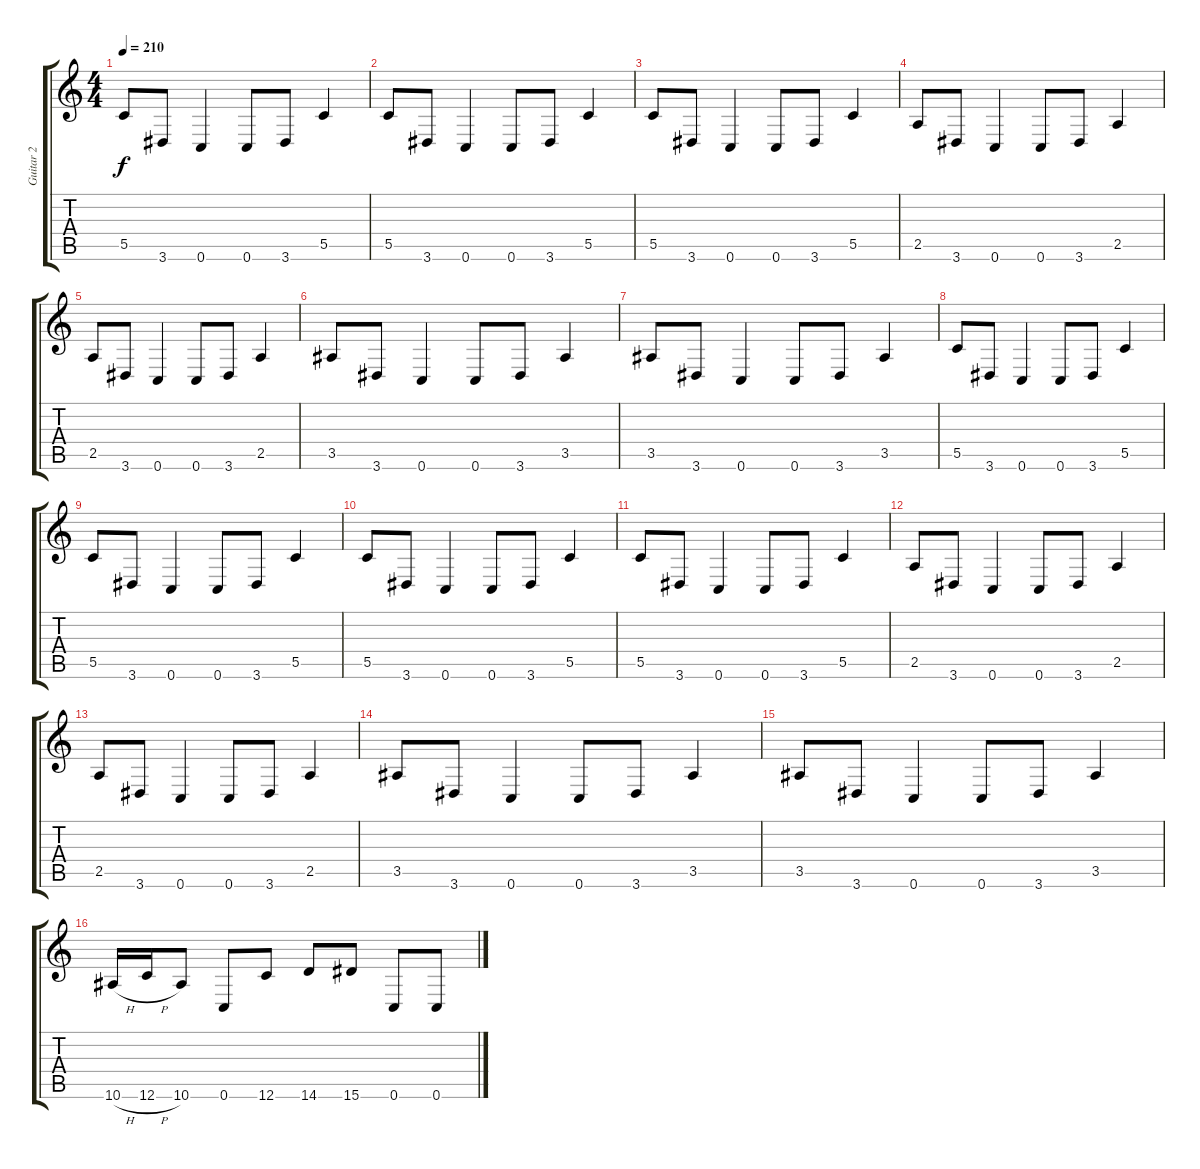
\track ("Guitar 2" "Guitar 2") {instrument distortionguitar}
\staff {score tabs}
\tuning (D4 A3 F3 C3 G2 C2) {hide}
\ts (4 4)
\tempo 210
\clef g2
\ks c
5.5.8{dy f} 3.6.8 0.6.4 0.6.8 3.6.8 5.5.4 |
5.5.8 3.6.8 0.6.4 0.6.8 3.6.8 5.5.4 |
5.5.8 3.6.8 0.6.4 0.6.8 3.6.8 5.5.4 |
2.5.8 3.6.8 0.6.4 0.6.8 3.6.8 2.5.4 |
2.5.8 3.6.8 0.6.4 0.6.8 3.6.8 2.5.4 |
3.5.8 3.6.8 0.6.4 0.6.8 3.6.8 3.5.4 |
3.5.8 3.6.8 0.6.4 0.6.8 3.6.8 3.5.4 |
5.5.8 3.6.8 0.6.4 0.6.8 3.6.8 5.5.4 |
5.5.8 3.6.8 0.6.4 0.6.8 3.6.8 5.5.4 |
5.5.8 3.6.8 0.6.4 0.6.8 3.6.8 5.5.4 |
5.5.8 3.6.8 0.6.4 0.6.8 3.6.8 5.5.4 |
2.5.8 3.6.8 0.6.4 0.6.8 3.6.8 2.5.4 |
2.5.8 3.6.8 0.6.4 0.6.8 3.6.8 2.5.4 |
3.5.8 3.6.8 0.6.4 0.6.8 3.6.8 3.5.4 |
3.5.8 3.6.8 0.6.4 0.6.8 3.6.8 3.5.4 |
10.6{h}.16 12.6{h}.16 10.6.8 0.6.8 12.6.8 14.6.8 15.6.8 0.6.8 0.6.8
